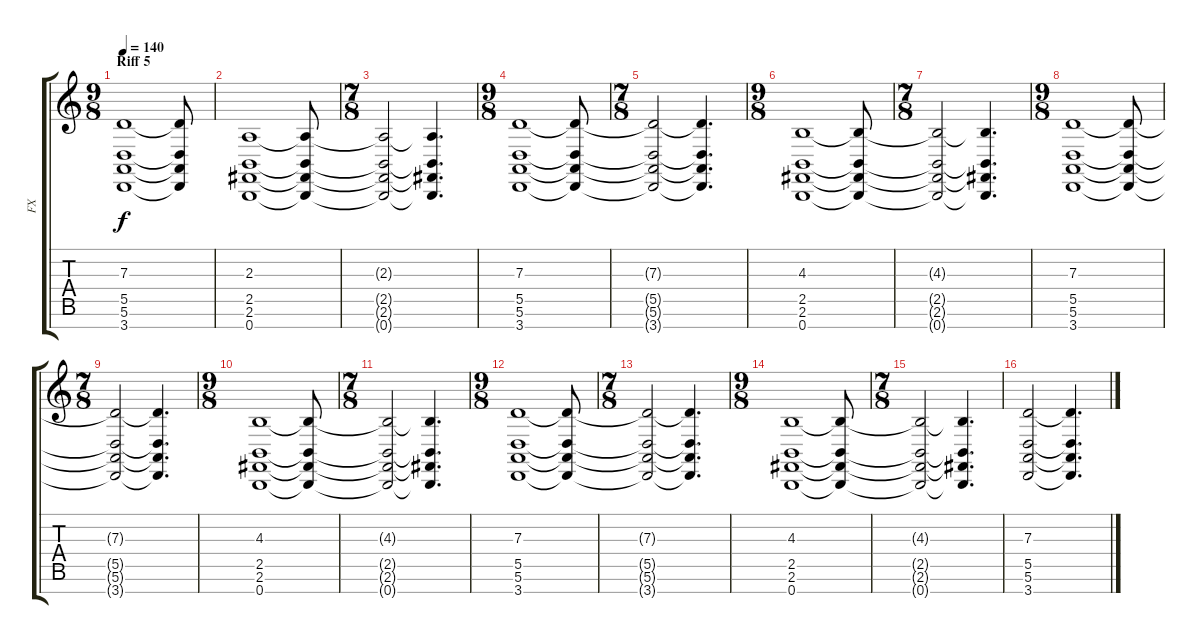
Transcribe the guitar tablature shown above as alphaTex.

\track ("FX" "FX") {instrument fx2soundtrack}
\staff {score tabs}
\tuning (E4 B3 G3 D3 A2 E2 B1) {hide}
\ts (9 8)
\section ("" "Riff 5")
\tempo 140
\clef g2
\ks c
(7.3 5.5 5.6 3.7).1{dy f} (7.3{t} 5.5{t} 5.6{t} 3.7{t}).8 |
(2.3 2.5 2.6 0.7).1 (2.3{t} 2.5{t} 2.6{t} 0.7{t}).8 |
\ts (7 8)
(2.3{t} 2.5{t} 2.6{t} 0.7{t}).2 (2.3{t} 2.5{t} 2.6{t} 0.7{t}).4{d} |
\ts (9 8)
(7.3 5.5 5.6 3.7).1 (7.3{t} 5.5{t} 5.6{t} 3.7{t}).8 |
\ts (7 8)
(7.3{t} 5.5{t} 5.6{t} 3.7{t}).2 (7.3{t} 5.5{t} 5.6{t} 3.7{t}).4{d} |
\ts (9 8)
(4.3 2.5 2.6 0.7).1 (4.3{t} 2.5{t} 2.6{t} 0.7{t}).8 |
\ts (7 8)
(4.3{t} 2.5{t} 2.6{t} 0.7{t}).2 (4.3{t} 2.5{t} 2.6{t} 0.7{t}).4{d} |
\ts (9 8)
(7.3 5.5 5.6 3.7).1 (7.3{t} 5.5{t} 5.6{t} 3.7{t}).8 |
\ts (7 8)
(7.3{t} 5.5{t} 5.6{t} 3.7{t}).2 (7.3{t} 5.5{t} 5.6{t} 3.7{t}).4{d} |
\ts (9 8)
(4.3 2.5 2.6 0.7).1 (4.3{t} 2.5{t} 2.6{t} 0.7{t}).8 |
\ts (7 8)
(4.3{t} 2.5{t} 2.6{t} 0.7{t}).2 (4.3{t} 2.5{t} 2.6{t} 0.7{t}).4{d} |
\ts (9 8)
(7.3 5.5 5.6 3.7).1 (7.3{t} 5.5{t} 5.6{t} 3.7{t}).8 |
\ts (7 8)
(7.3{t} 5.5{t} 5.6{t} 3.7{t}).2 (7.3{t} 5.5{t} 5.6{t} 3.7{t}).4{d} |
\ts (9 8)
(4.3 2.5 2.6 0.7).1 (4.3{t} 2.5{t} 2.6{t} 0.7{t}).8 |
\ts (7 8)
(4.3{t} 2.5{t} 2.6{t} 0.7{t}).2 (4.3{t} 2.5{t} 2.6{t} 0.7{t}).4{d} |
(7.3 5.5 5.6 3.7).2 (7.3{t} 5.5{t} 5.6{t} 3.7{t}).4{d}
